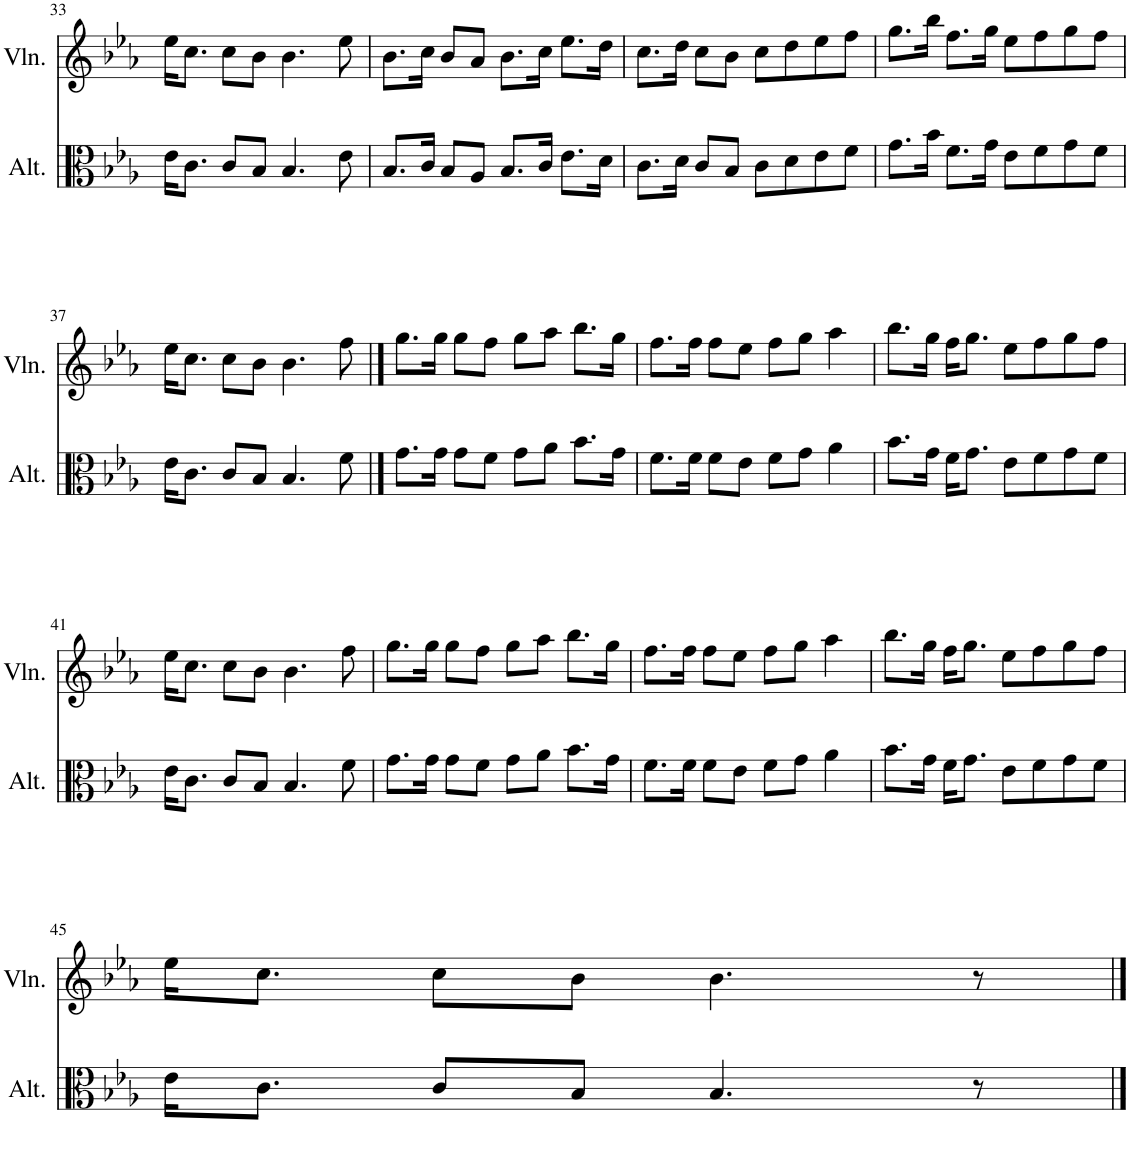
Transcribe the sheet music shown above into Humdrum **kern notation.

**kern	**kern
*part2	*part1
*staff2	*staff1
*I"Alto	*I"Violon
*I'Alt.	*I'Vln.
!!LO:PB:g=z
*clefC3	*clefG2
*k[b-e-a-]	*k[b-e-a-]
*M4/4	*M4/4
=33	=33
16e-\KL	16ee-\KL
8.c\J	8.cc\J
8c/L	8cc\L
8B-/J	8b-\J
4.B-/	4.b-\
8e-\	8ee-\
=34	=34
8.B-/L	8.b-\L
16c/Jk	16cc\Jk
8B-/L	8b-/L
8A-/J	8a-/J
8.B-/L	8.b-\L
16c/Jk	16cc\Jk
8.e-\L	8.ee-\L
16d\Jk	16dd\Jk
=35	=35
8.c\L	8.cc\L
16d\Jk	16dd\Jk
8c/L	8cc\L
8B-/J	8b-\J
8c\L	8cc\L
8d\	8dd\
8e-\	8ee-\
8f\J	8ff\J
=36	=36
8.g\L	8.gg\L
16b-\Jk	16bb-\Jk
8.f\L	8.ff\L
16g\Jk	16gg\Jk
8e-\L	8ee-\L
8f\	8ff\
8g\	8gg\
8f\J	8ff\J
!!LO:LB:g=z
=37	=37
16e-\KL	16ee-\KL
8.c\J	8.cc\J
8c/L	8cc\L
8B-/J	8b-\J
4.B-/	4.b-\
8f\	8ff\
==38	==38
8.g\L	8.gg\L
16g\Jk	16gg\Jk
8g\L	8gg\L
8f\J	8ff\J
8g\L	8gg\L
8a-\J	8aa-\J
8.b-\L	8.bb-\L
16g\Jk	16gg\Jk
=39	=39
8.f\L	8.ff\L
16f\Jk	16ff\Jk
8f\L	8ff\L
8e-\J	8ee-\J
8f\L	8ff\L
8g\J	8gg\J
4a-\	4aa-\
=40	=40
8.b-\L	8.bb-\L
16g\Jk	16gg\Jk
16f\KL	16ff\KL
8.g\J	8.gg\J
8e-\L	8ee-\L
8f\	8ff\
8g\	8gg\
8f\J	8ff\J
!!LO:LB:g=z
=41	=41
16e-\KL	16ee-\KL
8.c\J	8.cc\J
8c/L	8cc\L
8B-/J	8b-\J
4.B-/	4.b-\
8f\	8ff\
=42	=42
8.g\L	8.gg\L
16g\Jk	16gg\Jk
8g\L	8gg\L
8f\J	8ff\J
8g\L	8gg\L
8a-\J	8aa-\J
8.b-\L	8.bb-\L
16g\Jk	16gg\Jk
=43	=43
8.f\L	8.ff\L
16f\Jk	16ff\Jk
8f\L	8ff\L
8e-\J	8ee-\J
8f\L	8ff\L
8g\J	8gg\J
4a-\	4aa-\
=44	=44
8.b-\L	8.bb-\L
16g\Jk	16gg\Jk
16f\KL	16ff\KL
8.g\J	8.gg\J
8e-\L	8ee-\L
8f\	8ff\
8g\	8gg\
8f\J	8ff\J
!!LO:LB:g=z
=45	=45
16e-\KL	16ee-\KL
8.c\J	8.cc\J
8c/L	8cc\L
8B-/J	8b-\J
4.B-/	4.b-\
8r	8r
==	==
*-	*-
